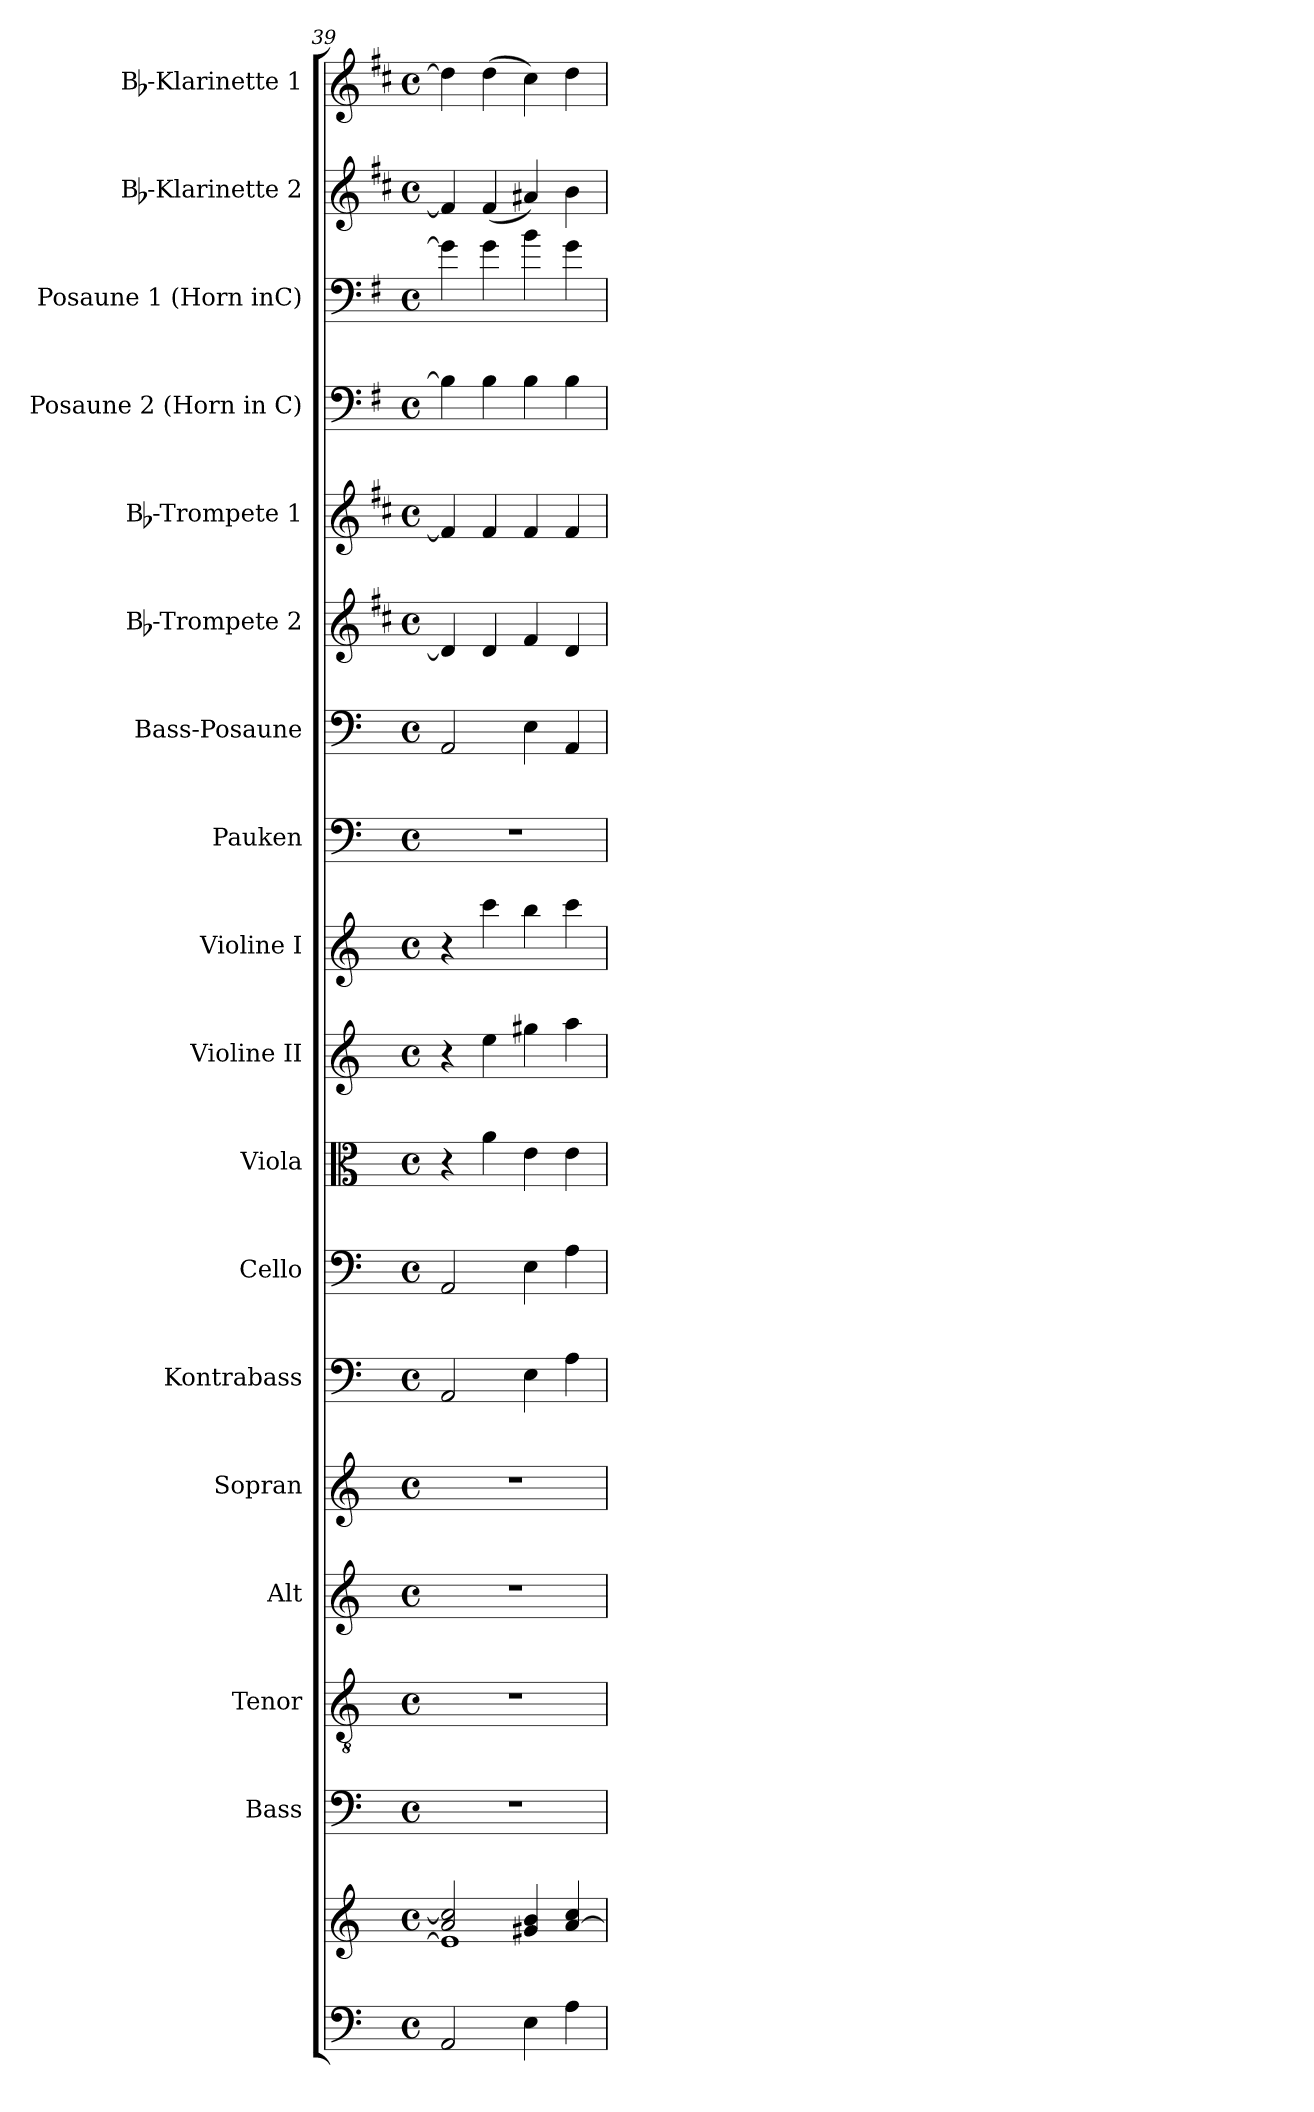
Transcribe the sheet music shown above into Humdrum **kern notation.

**kern	**kern	**kern	**kern	**kern	**kern	**kern	**kern	**kern	**kern	**kern	**kern	**kern	**kern	**kern	**kern	**kern	**kern	**kern
*part18	*part18	*part17	*part16	*part15	*part14	*part13	*part12	*part11	*part10	*part9	*part8	*part7	*part6	*part5	*part4	*part3	*part2	*part1
*staff19	*staff18	*staff17	*staff16	*staff15	*staff14	*staff13	*staff12	*staff11	*staff10	*staff9	*staff8	*staff7	*staff6	*staff5	*staff4	*staff3	*staff2	*staff1
*	*	*I"Bass	*I"Tenor	*I"Alt	*I"Sopran	*I"Kontrabass	*I"Cello	*I"Viola	*I"Violine II	*I"Violine I	*I"Pauken	*I"Bass-Posaune	*I"Bb-Trompete 2	*I"Bb-Trompete 1	*I"Posaune 2 (Horn in C)	*I"Posaune 1 (Horn inC)	*I"Bb-Klarinette 2	*I"Bb-Klarinette 1
*	*	*I'B.	*I'T.	*I'A.	*I'S.	*I'Kb.	*	*I'Vla.	*I'Vl. II	*I'Vl. I	*I'Pk.	*I'B-Pos.	*I'Bb Trp. 2	*I'Bb Trp. 1	*I'Pos. 2	*I'Pos. 1	*I'Bb Kl. 2	*I'Bb Kl. 1
*clefF4	*clefG2	*clefF4	*clefGv2	*clefG2	*clefG2	*clefF4	*clefF4	*clefC3	*clefG2	*clefG2	*clefF4	*clefF4	*clefG2	*clefG2	*clefF4	*clefF4	*clefG2	*clefG2
*	*	*	*	*	*	*ITrd7c12	*	*	*	*	*	*	*ITrd1c2	*ITrd1c2	*ITrd4c7	*ITrd4c7	*ITrd1c2	*ITrd1c2
*k[]	*k[]	*k[]	*k[]	*k[]	*k[]	*k[]	*k[]	*k[]	*k[]	*k[]	*k[]	*k[]	*k[]	*k[]	*k[]	*k[]	*k[]	*k[]
*C:	*C:	*C:	*C:	*C:	*C:	*C:	*C:	*C:	*C:	*C:	*C:	*C:	*C:	*C:	*C:	*C:	*C:	*C:
*M4/4	*M4/4	*M4/4	*M4/4	*M4/4	*M4/4	*M4/4	*M4/4	*M4/4	*M4/4	*M4/4	*M4/4	*M4/4	*M4/4	*M4/4	*M4/4	*M4/4	*M4/4	*M4/4
*met(c)	*met(c)	*met(c)	*met(c)	*met(c)	*met(c)	*met(c)	*met(c)	*met(c)	*met(c)	*met(c)	*met(c)	*met(c)	*met(c)	*met(c)	*met(c)	*met(c)	*met(c)	*met(c)
=39	=39	=39	=39	=39	=39	=39	=39	=39	=39	=39	=39	=39	=39	=39	=39	=39	=39	=39
*	*^	*	*	*	*	*	*	*	*	*	*	*	*	*	*	*	*	*
2AA/	2a/ 2cc/]	1e]	1r	1r	1r	1r	2AAA/	2AA/	4r	4r	4r	1r	2AA/	4c/]	4e/]	4E\]	4c\]	4e/]	4cc\]
.	.	.	.	.	.	.	.	.	4a\	4ee\	4ccc\	.	.	4c/	4e/	4E\	4c\	(<4e/	(>4cc\
4E\	4g#X/ 4b/	.	.	.	.	.	4EE\	4E\	4e\	4gg#X\	4bb\	.	4E\	4e/	4e/	4E\	4e\	4g#X/)	4b\)
4A\	[<4a/ 4cc/	.	.	.	.	.	4AA\	4A\	4e\	4aa\	4ccc\	.	4AA/	4c/	4e/	4E\	4c\	4a\	4cc\
*	*v	*v	*	*	*	*	*	*	*	*	*	*	*	*	*	*	*	*	*
=	=	=	=	=	=	=	=	=	=	=	=	=	=	=	=	=	=	=
*-	*-	*-	*-	*-	*-	*-	*-	*-	*-	*-	*-	*-	*-	*-	*-	*-	*-	*-
